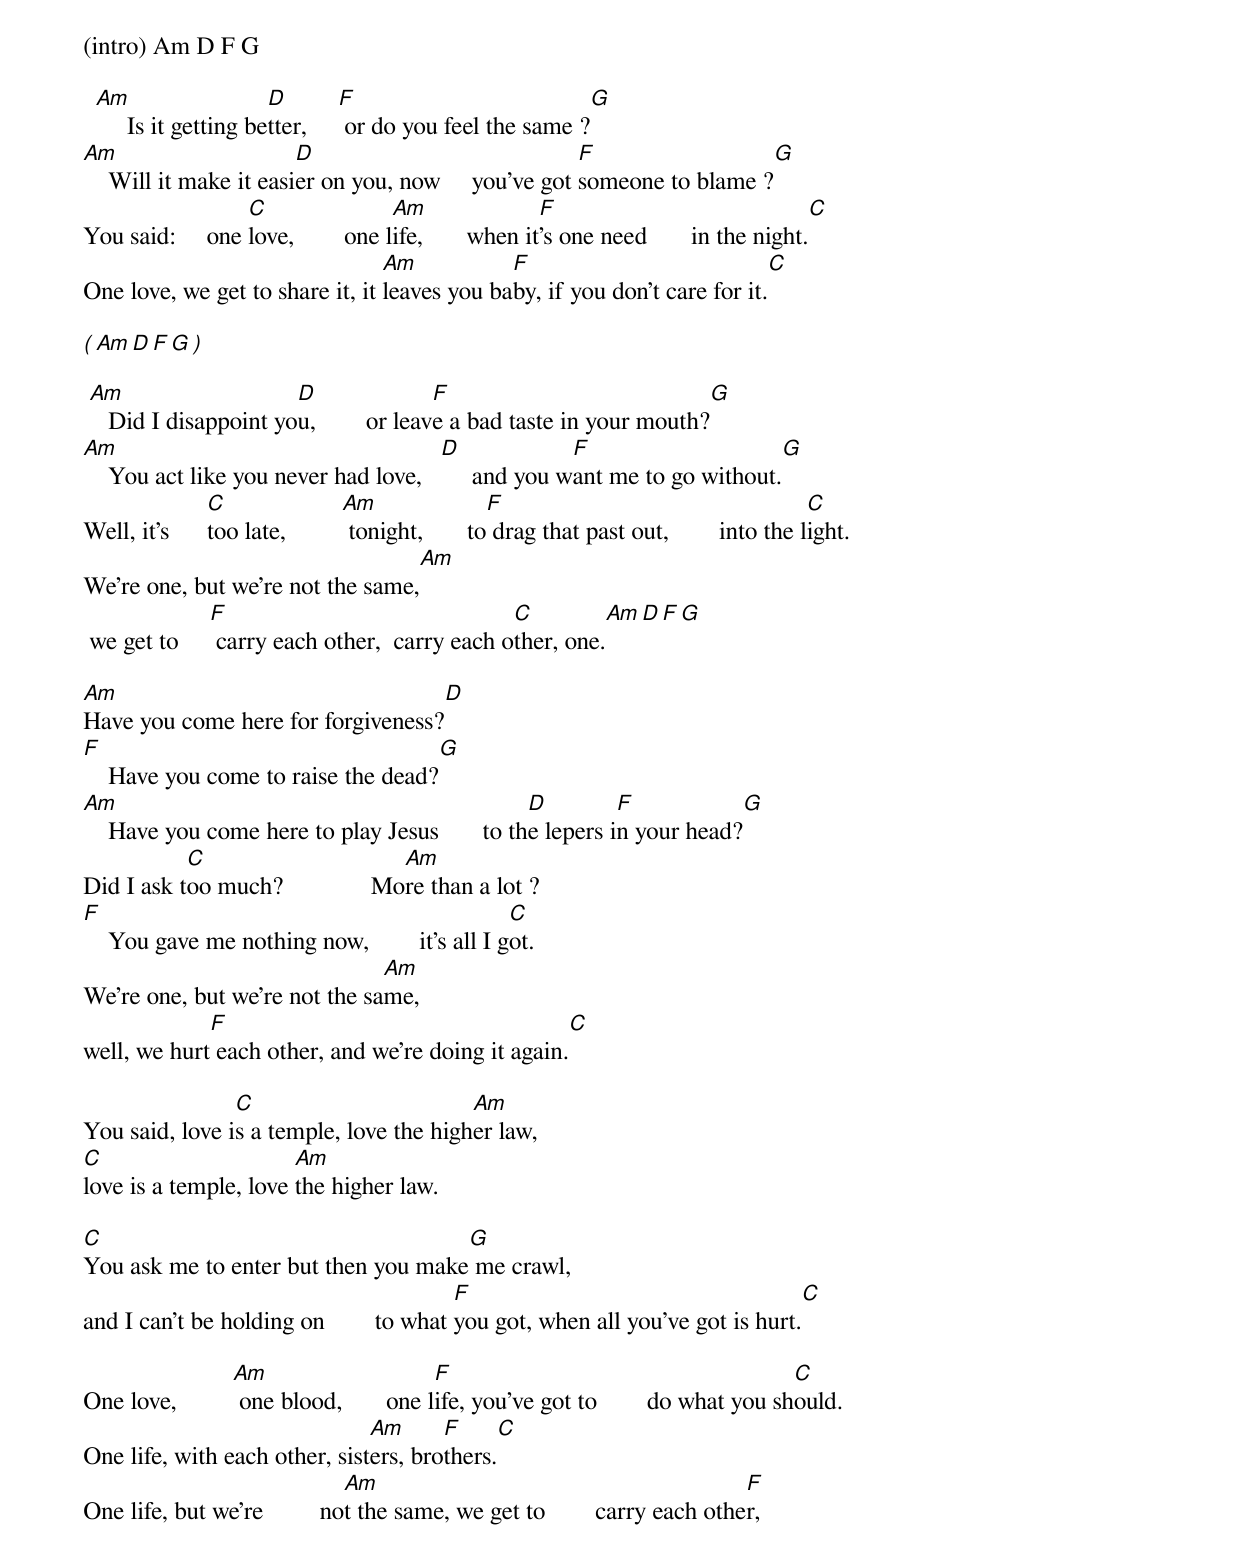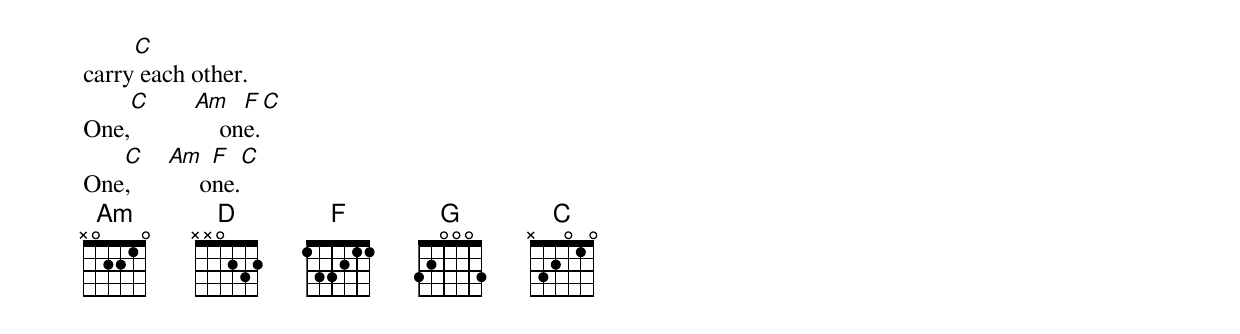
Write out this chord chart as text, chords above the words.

(intro) Am D F G

  Am                   D         F                               G
       Is it getting better,      or do you feel the same ?
Am                      D                             F                                       G
    Will it make it easier on you, now     you’ve got someone to blame ?
                  C                 Am                F                                  C
You said:     one love,        one life,       when it's one need       in the night.
                                 Am           F                                            C
One love, we get to share it, it leaves you baby, if you don't care for it.

( Am D F G )

 Am                    D                F                                                G
    Did I disappoint you,        or leave a bad taste in your mouth?
Am                                     D             F                                               G
    You act like you never had love,        and you want me to go without.
                C                 Am                F                                     C
Well, it's      too late,          tonight,       to drag that past out,        into the light.
                                  Am
We're one, but we're not the same,
               F                               C                        Am      D   F   G
 we get to      carry each other,  carry each other, one.

Am                                           D
Have you come here for forgiveness?
F                                                 G
    Have you come to raise the dead?
Am                                              D         F                                    G
    Have you come here to play Jesus       to the lepers in your head?
           C                       Am
Did I ask too much?              More than a lot ?
F                                               C
    You gave me nothing now,        it's all I got.
                               Am
We're one, but we're not the same,
             F                                         C
well, we hurt each other, and we’re doing it again.

                C                        Am
You said, love is a temple, love the higher law,
C                      Am
love is a temple, love the higher law.

C                                    G
You ask me to enter but then you make me crawl,
                                         F                                                                 C
and I can't be holding on        to what you got, when all you’ve got is hurt.

                  Am                     F                                       C
One love,          one blood,       one life, you’ve got to        do what you should.
                               Am      F            C
One life, with each other, sisters, brothers.
                              Am                                          F
One life, but we're         not the same, we get to        carry each other,
     C
carry each other.
    C      Am    F      C
One,           one.
   C      Am    F      C
One,           one.
